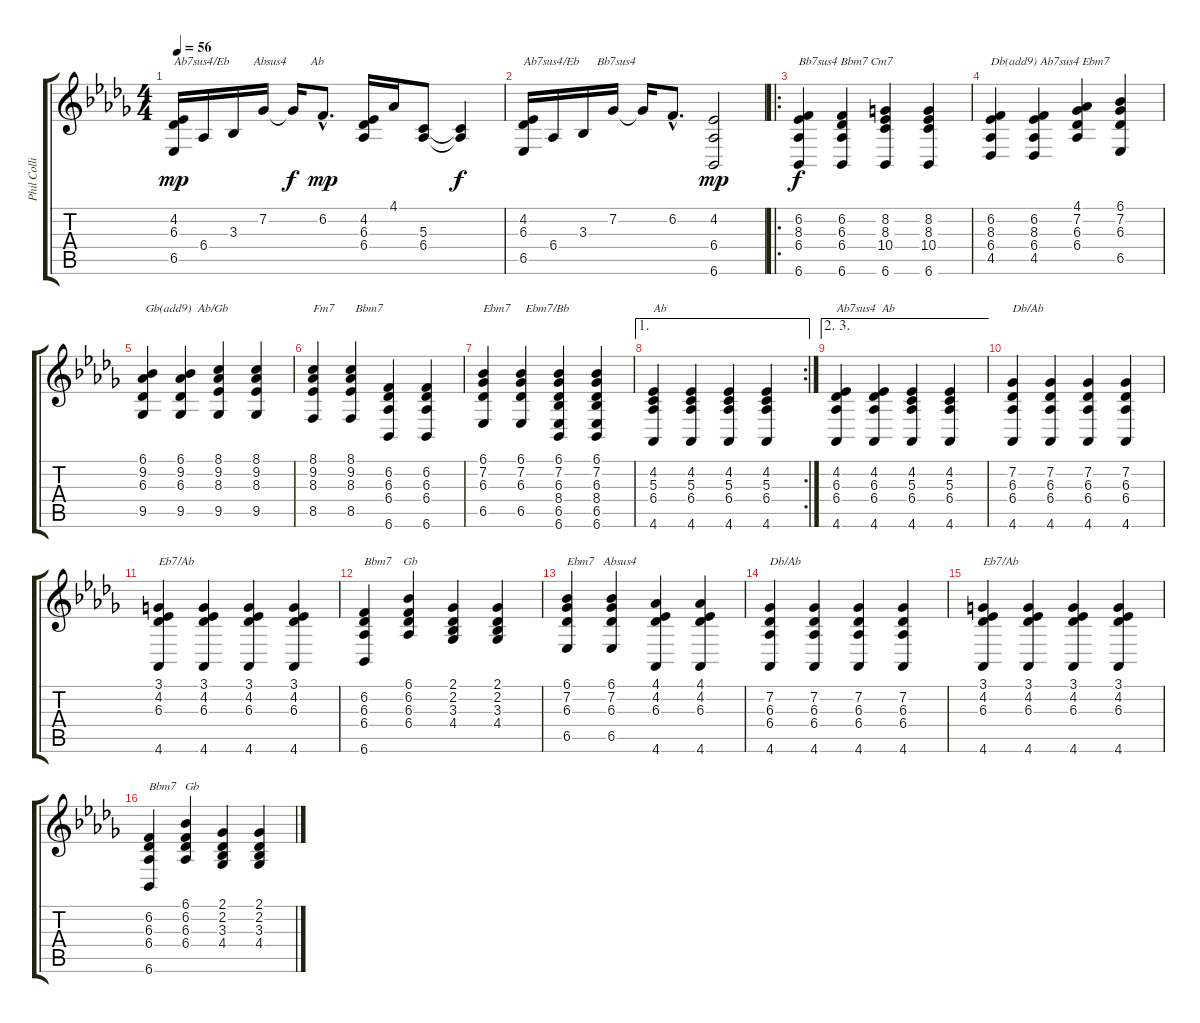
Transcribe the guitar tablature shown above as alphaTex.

\track ("Phil Collins (piano)" "Phil Colli") {instrument acousticgrandpiano}
\staff {score tabs}
\tuning (E4 B3 G3 D3 A2 E2) {hide}
\ts (4 4)
\tempo 56
\clef g2
\ks bbminor
(4.2 6.3 6.5).16{txt "Ab7sus4/Eb        Absus4        Ab" dy mp instrument acousticgrandpiano} 6.4.16 3.3.16 7.2.16 7.2{t}.16{dy f} 6.2{hac}.8{d dy mp} (4.2 6.3 6.4).16 4.1.16 (5.3 6.4).8 (5.3{t} 6.4{t}).4{dy f} |
(4.2 6.3 6.5).16{txt "Ab7sus4/Eb      Bb7sus4"} 6.4.16 3.3.16 7.2.16 7.2{t}.16 6.2{hac}.8{d} (4.2 6.4 6.6).2{dy mp} |
\ro
(6.2 8.3 6.4 6.6).4{txt "Bb7sus4 Bbm7 Cm7" dy f} (6.2 6.3 6.4 6.6).4 (8.2 8.3 10.4 6.6).4 (8.2 8.3 10.4 6.6).4 |
(6.2 8.3 6.4 4.5).4{txt "Db(add9) Ab7sus4 Ebm7"} (6.2 8.3 6.4 4.5).4 (4.1 7.2 6.3 6.4).4 (6.1 7.2 6.3 6.5).4 |
(6.1 9.2 6.3 9.5).4{txt " Gb(add9)  Ab/Gb"} (6.1 9.2 6.3 9.5).4 (8.1 9.2 8.3 9.5).4 (8.1 9.2 8.3 9.5).4 |
(8.1 9.2 8.3 8.5).4{txt "Fm7       Bbm7"} (8.1 9.2 8.3 8.5).4 (6.2 6.3 6.4 6.6).4 (6.2 6.3 6.4 6.6).4 |
(6.1 7.2 6.3 6.5).4{txt "Ebm7     Ebm7/Bb"} (6.1 7.2 6.3 6.5).4 (6.1 7.2 6.3 8.4 6.5 6.6).4 (6.1 7.2 6.3 8.4 6.5 6.6).4 |
\ae 1
\rc 2
(4.2 5.3 6.4 4.6).4{txt "Ab"} (4.2 5.3 6.4 4.6).4 (4.2 5.3 6.4 4.6).4 (4.2 5.3 6.4 4.6).4 |
\ae (2 3)
(4.2 6.3 6.4 4.6).4{txt "Ab7sus4  Ab"} (4.2 6.3 6.4 4.6).4 (4.2 5.3 6.4 4.6).4 (4.2 5.3 6.4 4.6).4 |
(7.2 6.3 6.4 4.6).4{txt "Db/Ab"} (7.2 6.3 6.4 4.6).4 (7.2 6.3 6.4 4.6).4 (7.2 6.3 6.4 4.6).4 |
(3.1 4.2 6.3 4.6).4{txt "Eb7/Ab"} (3.1 4.2 6.3 4.6).4 (3.1 4.2 6.3 4.6).4 (3.1 4.2 6.3 4.6).4 |
(6.2 6.3 6.4 6.6).4{txt "Bbm7    Gb"} (6.1 6.2 6.3 6.4).4 (2.1 2.2 3.3 4.4).4 (2.1 2.2 3.3 4.4).4 |
(6.1 7.2 6.3 6.5).4{txt "Ebm7   Absus4"} (6.1 7.2 6.3 6.5).4 (4.1 4.2 6.3 4.6).4 (4.1 4.2 6.3 4.6).4 |
(7.2 6.3 6.4 4.6).4{txt "Db/Ab"} (7.2 6.3 6.4 4.6).4 (7.2 6.3 6.4 4.6).4 (7.2 6.3 6.4 4.6).4 |
(3.1 4.2 6.3 4.6).4{txt "Eb7/Ab"} (3.1 4.2 6.3 4.6).4 (3.1 4.2 6.3 4.6).4 (3.1 4.2 6.3 4.6).4 |
(6.2 6.3 6.4 6.6).4{txt "Bbm7   Gb"} (6.1 6.2 6.3 6.4).4 (2.1 2.2 3.3 4.4).4 (2.1 2.2 3.3 4.4).4
